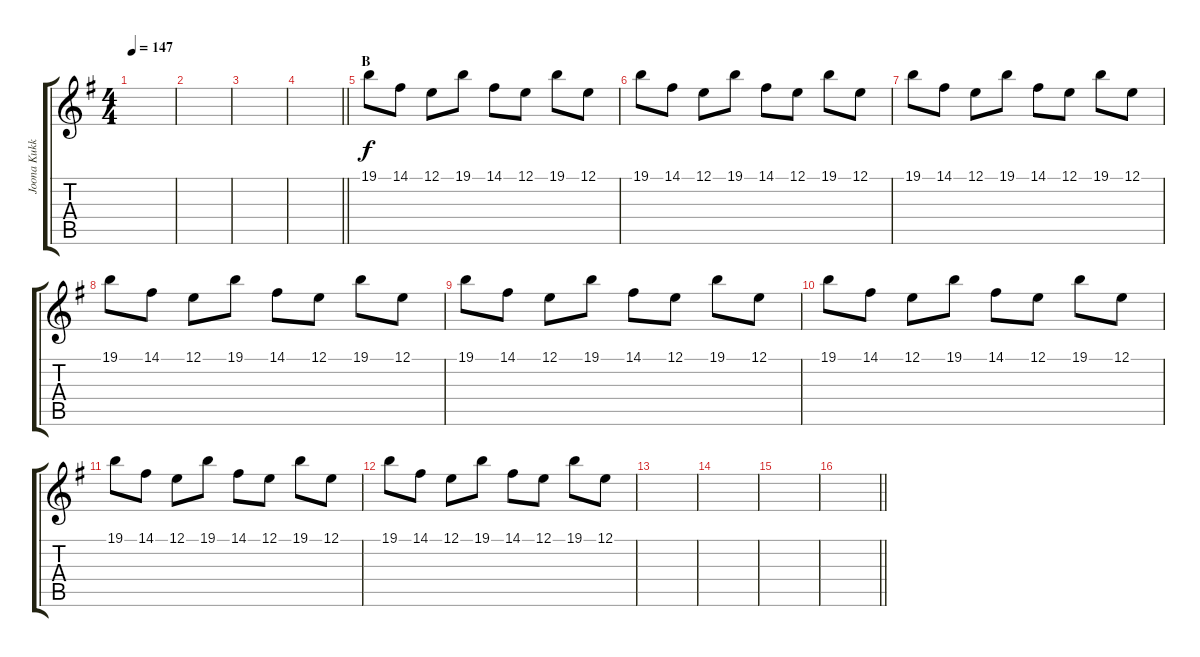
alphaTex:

\track ("Joona Kukkola" "Joona Kukk") {instrument acousticgrandpiano}
\staff {score tabs}
\tuning (E4 B3 G3 D3 A2 E2) {hide}
\ts (4 4)
\tempo 147
\clef g2
\ks eminor
|
|
|
\barLineRight lightlight
|
\section ("" "B")
19.1.8 14.1.8 12.1.8 19.1.8 14.1.8 12.1.8 19.1.8 12.1.8 |
19.1.8 14.1.8 12.1.8 19.1.8 14.1.8 12.1.8 19.1.8 12.1.8 |
19.1.8 14.1.8 12.1.8 19.1.8 14.1.8 12.1.8 19.1.8 12.1.8 |
19.1.8 14.1.8 12.1.8 19.1.8 14.1.8 12.1.8 19.1.8 12.1.8 |
19.1.8 14.1.8 12.1.8 19.1.8 14.1.8 12.1.8 19.1.8 12.1.8 |
19.1.8 14.1.8 12.1.8 19.1.8 14.1.8 12.1.8 19.1.8 12.1.8 |
19.1.8 14.1.8 12.1.8 19.1.8 14.1.8 12.1.8 19.1.8 12.1.8 |
19.1.8 14.1.8 12.1.8 19.1.8 14.1.8 12.1.8 19.1.8 12.1.8 |
|
|
|
\barLineRight lightlight
